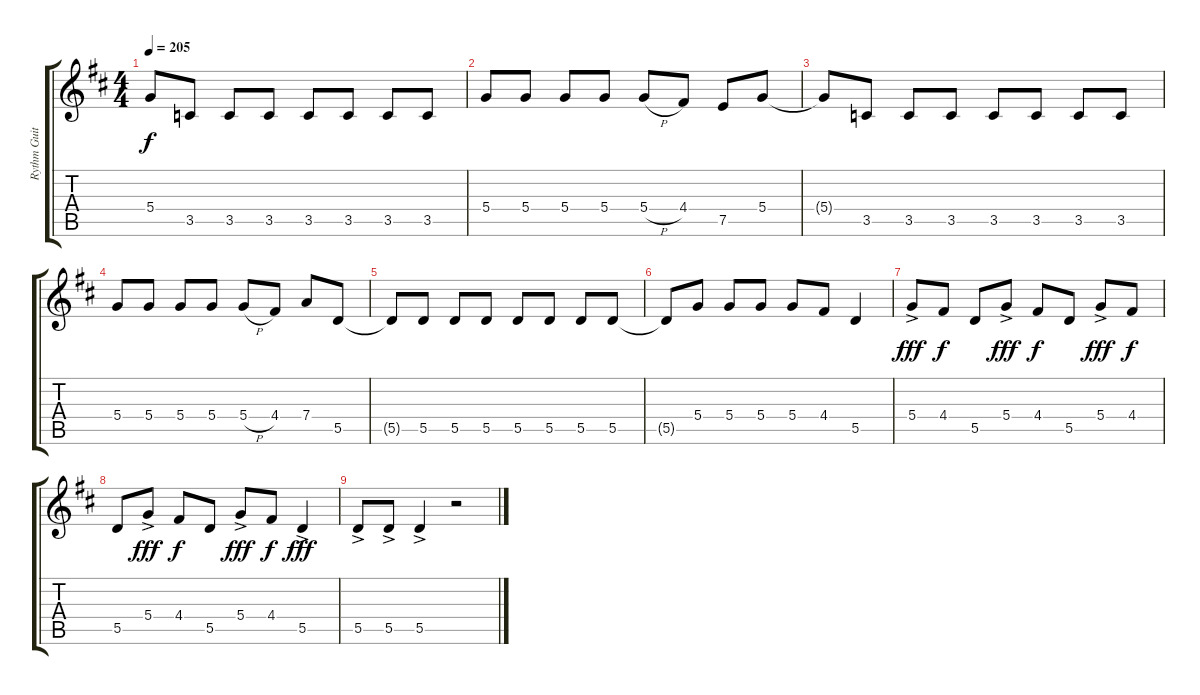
\track ("Rythm Guitar 1" "Rythm Guit") {instrument distortionguitar}
\staff {score tabs}
\tuning (E4 B3 G3 D3 A2 E2) {hide}
\ts (4 4)
\tempo 205
\clef g2
\ks d
5.4{t}.8{dy f} 3.5.8 3.5.8 3.5.8 3.5.8 3.5.8 3.5.8 3.5.8 |
5.4.8 5.4.8 5.4.8 5.4.8 5.4{h}.8 4.4.8 7.5.8 5.4.8 |
5.4{t}.8 3.5.8 3.5.8 3.5.8 3.5.8 3.5.8 3.5.8 3.5.8 |
5.4.8 5.4.8 5.4.8 5.4.8 5.4{h}.8 4.4.8 7.4.8 5.5.8 |
5.5{t}.8 5.5.8 5.5.8 5.5.8 5.5.8 5.5.8 5.5.8 5.5.8 |
5.5{t}.8 5.4.8 5.4.8 5.4.8 5.4.8 4.4.8 5.5.4 |
5.4{ac}.8{dy fff} 4.4.8{dy f} 5.5.8 5.4{ac}.8{dy fff} 4.4.8{dy f} 5.5.8 5.4{ac}.8{dy fff} 4.4.8{dy f} |
5.5.8 5.4{ac}.8{dy fff} 4.4.8{dy f} 5.5.8 5.4{ac}.8{dy fff} 4.4.8{dy f} 5.5{ac}.4{dy fff} |
5.5{ac}.8 5.5{ac}.8 5.5{ac}.4 r.2
